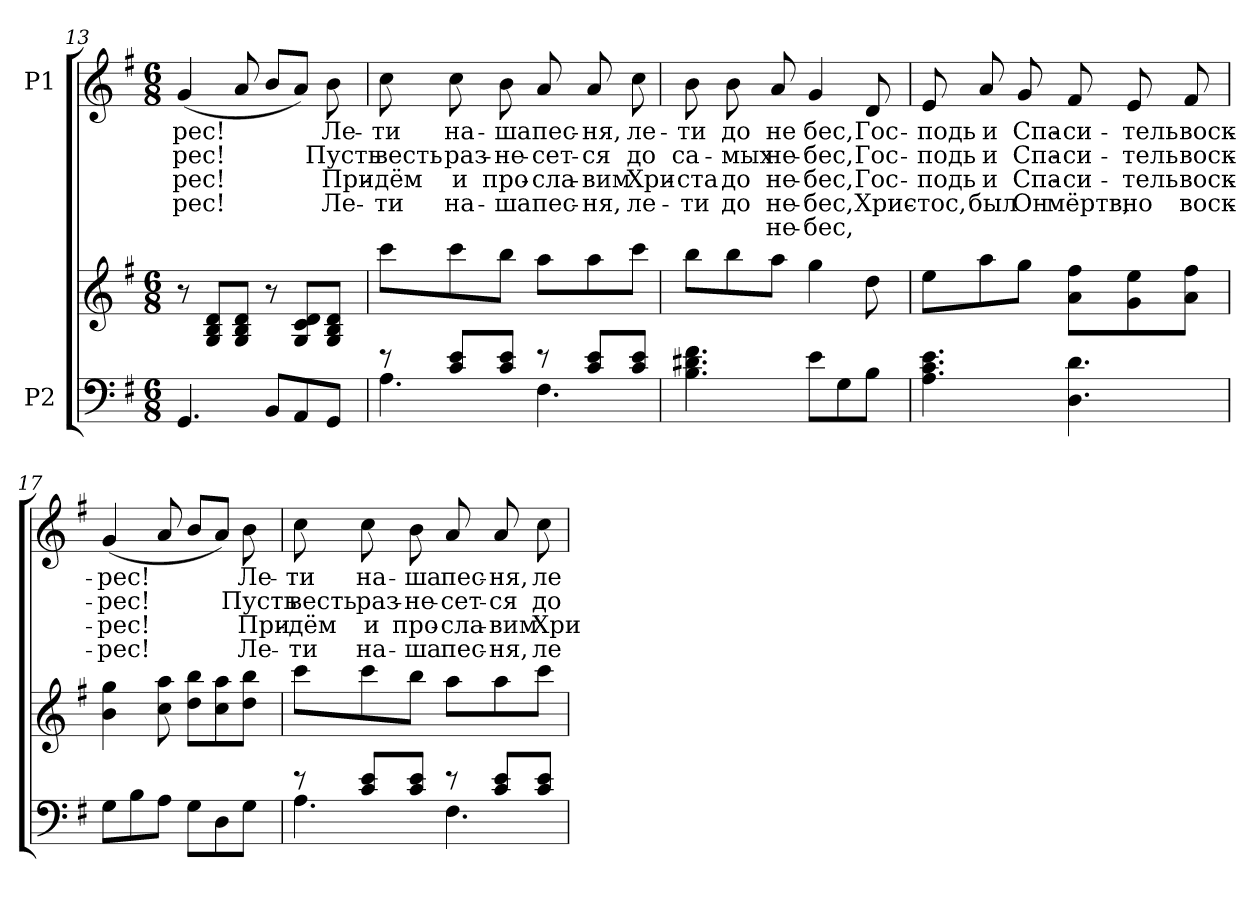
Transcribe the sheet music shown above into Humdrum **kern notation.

**kern	**kern	**kern	**text	**text	**text	**text	**text
*part2	*part2	*part1	*part1	*part1	*part1	*part1	*part1
*staff3	*staff2	*staff1	*staff1	*staff1	*staff1	*staff1	*staff1
*I"P2	*	*I"P1	*	*	*	*	*
*clefF4	*clefG2	*clefG2	*	*	*	*	*
*k[f#]	*k[f#]	*k[f#]	*	*	*	*	*
*G:	*G:	*G:	*	*	*	*	*
*M6/8	*M6/8	*M6/8	*	*	*	*	*
=13	=13	=13	=13	=13	=13	=13	=13
!	!	!	!LO:LY:b:color=#000000	!LO:LY:b:color=#000000	!LO:LY:b:color=#000000	!LO:LY:b:color=#000000	!
4.GGi/	8r	(4gi/	-рес!	-рес!	-рес!	-рес!	.
.	8Gi/ 8Bi 8diL	.	.	.	.	.	.
.	8Gi/ 8Bi 8diJ	8ai/	.	.	.	.	.
8BBi/L	8r	8bi/L	.	.	.	.	.
8AAi/	8Gi/ 8ci 8diL	8ai/J)	.	.	.	.	.
!	!	!	!LO:LY:b:color=#000000	!LO:LY:b:color=#000000	!LO:LY:b:color=#000000	!LO:LY:b:color=#000000	!
8GGi/J	8Gi/ 8Bi 8diJ	8bi\	Ле-	Пусть	При-	Ле-	.
!!LO:PB:g=z
=14	=14	=14	=14	=14	=14	=14	=14
*^	*	*	*	*	*	*	*
!	!	!	!	!LO:LY:b:color=#000000	!LO:LY:b:color=#000000	!LO:LY:b:color=#000000	!LO:LY:b:color=#000000	!
8r	4.Ai\	8ccci\L	8cci\	-ти	весть	-дём	-ти	.
!	!	!	!	!LO:LY:b:color=#000000	!LO:LY:b:color=#000000	!LO:LY:b:color=#000000	!LO:LY:b:color=#000000	!
8ci/ 8eiL	.	8ccci\	8cci\	на-	раз-	и	на-	.
!	!	!	!	!LO:LY:b:color=#000000	!LO:LY:b:color=#000000	!LO:LY:b:color=#000000	!LO:LY:b:color=#000000	!
8ci/ 8eiJ	.	8bbi\J	8bi\	-ша	-не-	про-	-ша	.
!	!	!	!	!LO:LY:b:color=#000000	!LO:LY:b:color=#000000	!LO:LY:b:color=#000000	!LO:LY:b:color=#000000	!
8r	4.F#i\	8aai\L	8ai/	пес-	-сет-	-сла-	пес-	.
!	!	!	!	!LO:LY:b:color=#000000	!LO:LY:b:color=#000000	!LO:LY:b:color=#000000	!LO:LY:b:color=#000000	!
8ci/ 8eiL	.	8aai\	8ai/	-ня,	-ся	-вим	-ня,	.
!	!	!	!	!LO:LY:b:color=#000000	!LO:LY:b:color=#000000	!LO:LY:b:color=#000000	!LO:LY:b:color=#000000	!
8ci/ 8eiJ	.	8ccci\J	8cci\	ле-	до	Хри-	ле-	.
*v	*v	*	*	*	*	*	*	*
=15	=15	=15	=15	=15	=15	=15	=15
!	!	!	!LO:LY:b:color=#000000	!LO:LY:b:color=#000000	!LO:LY:b:color=#000000	!LO:LY:b:color=#000000	!
4.Bi\ 4.d#Xi 4.f#i	8bbi\L	8bi\	-ти	са-	-ста	-ти	.
!	!	!	!LO:LY:b:color=#000000	!LO:LY:b:color=#000000	!LO:LY:b:color=#000000	!LO:LY:b:color=#000000	!
.	8bbi\	8bi\	до	-мых	до	до	.
!	!	!	!LO:LY:b:color=#000000	!LO:LY:b:color=#000000	!LO:LY:b:color=#000000	!LO:LY:b:color=#000000	!LO:LY:b:color=#000000
.	8aai\J	8ai/	не	не-	-не-	не-	не-
!	!	!	!LO:LY:b:color=#000000	!LO:LY:b:color=#000000	!LO:LY:b:color=#000000	!LO:LY:b:color=#000000	!LO:LY:b:color=#000000
8ei\L	4ggi\	4gi/	бес,	-бес,	бес,	-бес,	-бес,
8Gi\	.	.	.	.	.	.	.
!	!	!	!LO:LY:b:color=#000000	!LO:LY:b:color=#000000	!LO:LY:b:color=#000000	!LO:LY:b:color=#000000	!
8Bi\J	8ddi\	8di/	Гос-	Гос-	Гос-	Хрис-	.
=16	=16	=16	=16	=16	=16	=16	=16
!	!	!	!LO:LY:b:color=#000000	!LO:LY:b:color=#000000	!LO:LY:b:color=#000000	!LO:LY:b:color=#000000	!
4.Ai\ 4.ci 4.ei	8eei\L	8ei/	-подь	-подь	-подь	-тос,	.
!	!	!	!LO:LY:b:color=#000000	!LO:LY:b:color=#000000	!LO:LY:b:color=#000000	!LO:LY:b:color=#000000	!
.	8aai\	8ai/	и	и	и	был	.
!	!	!	!LO:LY:b:color=#000000	!LO:LY:b:color=#000000	!LO:LY:b:color=#000000	!LO:LY:b:color=#000000	!
.	8ggi\J	8gi/	Спа-	Спа-	Спа-	Он	.
!	!	!	!LO:LY:b:color=#000000	!LO:LY:b:color=#000000	!LO:LY:b:color=#000000	!LO:LY:b:color=#000000	!
4.Di\ 4.di	8ai\ 8ff#iL	8f#i/	-си-	-си-	-си-	мёртв,	.
!	!	!	!LO:LY:b:color=#000000	!LO:LY:b:color=#000000	!LO:LY:b:color=#000000	!LO:LY:b:color=#000000	!
.	8gi\ 8eei	8ei/	-тель	-тель	-тель	но	.
!	!	!	!LO:LY:b:color=#000000	!LO:LY:b:color=#000000	!LO:LY:b:color=#000000	!LO:LY:b:color=#000000	!
.	8ai\ 8ff#iJ	8f#i/	воск-	воск-	воск-	воск-	.
!!LO:LB:g=z
=17	=17	=17	=17	=17	=17	=17	=17
!	!	!	!LO:LY:b:color=#000000	!LO:LY:b:color=#000000	!LO:LY:b:color=#000000	!LO:LY:b:color=#000000	!
8Gi\L	4bi\ 4ggi	(4gi/	-рес!	-рес!	-рес!	-рес!	.
8Bi\	.	.	.	.	.	.	.
8Ai\J	8cci\ 8aai	8ai/	.	.	.	.	.
8Gi\L	8ddi\ 8bbiL	8bi/L	.	.	.	.	.
8Di\	8cci\ 8aai	8ai/J)	.	.	.	.	.
!	!	!	!LO:LY:b:color=#000000	!LO:LY:b:color=#000000	!LO:LY:b:color=#000000	!LO:LY:b:color=#000000	!
8Gi\J	8ddi\ 8bbiJ	8bi\	Ле-	Пусть	При-	Ле-	.
=18	=18	=18	=18	=18	=18	=18	=18
*^	*	*	*	*	*	*	*
!	!	!	!	!LO:LY:b:color=#000000	!LO:LY:b:color=#000000	!LO:LY:b:color=#000000	!LO:LY:b:color=#000000	!
8r	4.Ai\	8ccci\L	8cci\	-ти	весть	-дём	-ти	.
!	!	!	!	!LO:LY:b:color=#000000	!LO:LY:b:color=#000000	!LO:LY:b:color=#000000	!LO:LY:b:color=#000000	!
8ci/ 8eiL	.	8ccci\	8cci\	на-	раз-	и	на-	.
!	!	!	!	!LO:LY:b:color=#000000	!LO:LY:b:color=#000000	!LO:LY:b:color=#000000	!LO:LY:b:color=#000000	!
8ci/ 8eiJ	.	8bbi\J	8bi\	-ша	-не-	про-	-ша	.
!	!	!	!	!LO:LY:b:color=#000000	!LO:LY:b:color=#000000	!LO:LY:b:color=#000000	!LO:LY:b:color=#000000	!
8r	4.F#i\	8aai\L	8ai/	пес-	-сет-	-сла-	пес-	.
!	!	!	!	!LO:LY:b:color=#000000	!LO:LY:b:color=#000000	!LO:LY:b:color=#000000	!LO:LY:b:color=#000000	!
8ci/ 8eiL	.	8aai\	8ai/	-ня,	-ся	-вим	-ня,	.
!	!	!	!	!LO:LY:b:color=#000000	!LO:LY:b:color=#000000	!LO:LY:b:color=#000000	!LO:LY:b:color=#000000	!
8ci/ 8eiJ	.	8ccci\J	8cci\	ле-	до	Хри-	ле-	.
*v	*v	*	*	*	*	*	*	*
=	=	=	=	=	=	=	=
*-	*-	*-	*-	*-	*-	*-	*-
